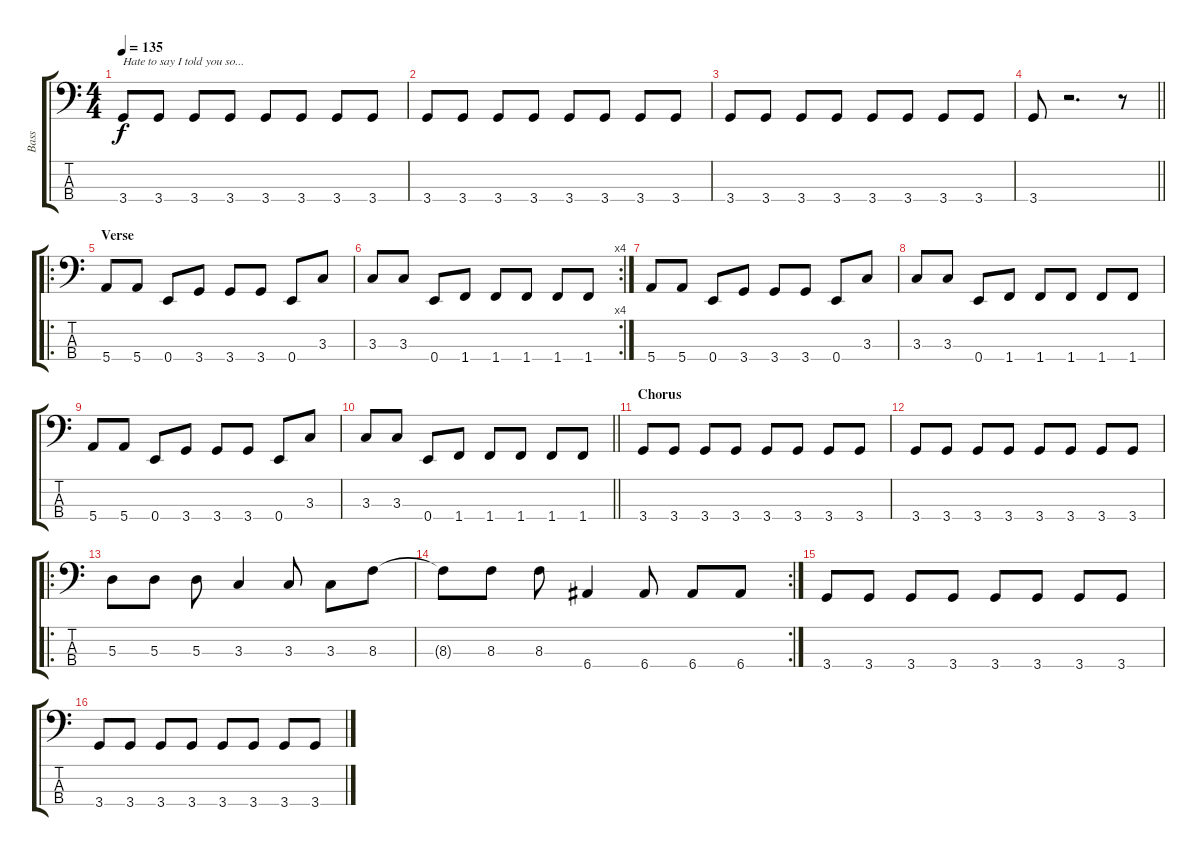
\track ("Bass" "Bass") {instrument electricbassfinger}
\staff {score tabs}
\tuning (G2 D2 A1 E1) {hide}
\ts (4 4)
\tempo 135
\clef f4
\ks c
3.4.8{txt "Hate to say I told you so..." dy f} 3.4.8 3.4.8 3.4.8 3.4.8 3.4.8 3.4.8 3.4.8 |
3.4.8 3.4.8 3.4.8 3.4.8 3.4.8 3.4.8 3.4.8 3.4.8 |
3.4.8 3.4.8 3.4.8 3.4.8 3.4.8 3.4.8 3.4.8 3.4.8 |
\barLineRight lightlight
3.4.8 r.2{d} r.8 |
\ro
\section ("" "Verse")
5.4.8 5.4.8 0.4.8 3.4.8 3.4.8 3.4.8 0.4.8 3.3.8 |
\rc 4
3.3.8 3.3.8 0.4.8 1.4.8 1.4.8 1.4.8 1.4.8 1.4.8 |
5.4.8 5.4.8 0.4.8 3.4.8 3.4.8 3.4.8 0.4.8 3.3.8 |
3.3.8 3.3.8 0.4.8 1.4.8 1.4.8 1.4.8 1.4.8 1.4.8 |
5.4.8 5.4.8 0.4.8 3.4.8 3.4.8 3.4.8 0.4.8 3.3.8 |
\barLineRight lightlight
3.3.8 3.3.8 0.4.8 1.4.8 1.4.8 1.4.8 1.4.8 1.4.8 |
\section ("" "Chorus")
3.4.8 3.4.8 3.4.8 3.4.8 3.4.8 3.4.8 3.4.8 3.4.8 |
3.4.8 3.4.8 3.4.8 3.4.8 3.4.8 3.4.8 3.4.8 3.4.8 |
\ro
5.3.8 5.3.8 5.3.8 3.3.4 3.3.8 3.3.8 8.3.8 |
\rc 2
8.3{t}.8 8.3.8 8.3.8 6.4.4 6.4.8 6.4.8 6.4.8 |
3.4.8 3.4.8 3.4.8 3.4.8 3.4.8 3.4.8 3.4.8 3.4.8 |
3.4.8 3.4.8 3.4.8 3.4.8 3.4.8 3.4.8 3.4.8 3.4.8
